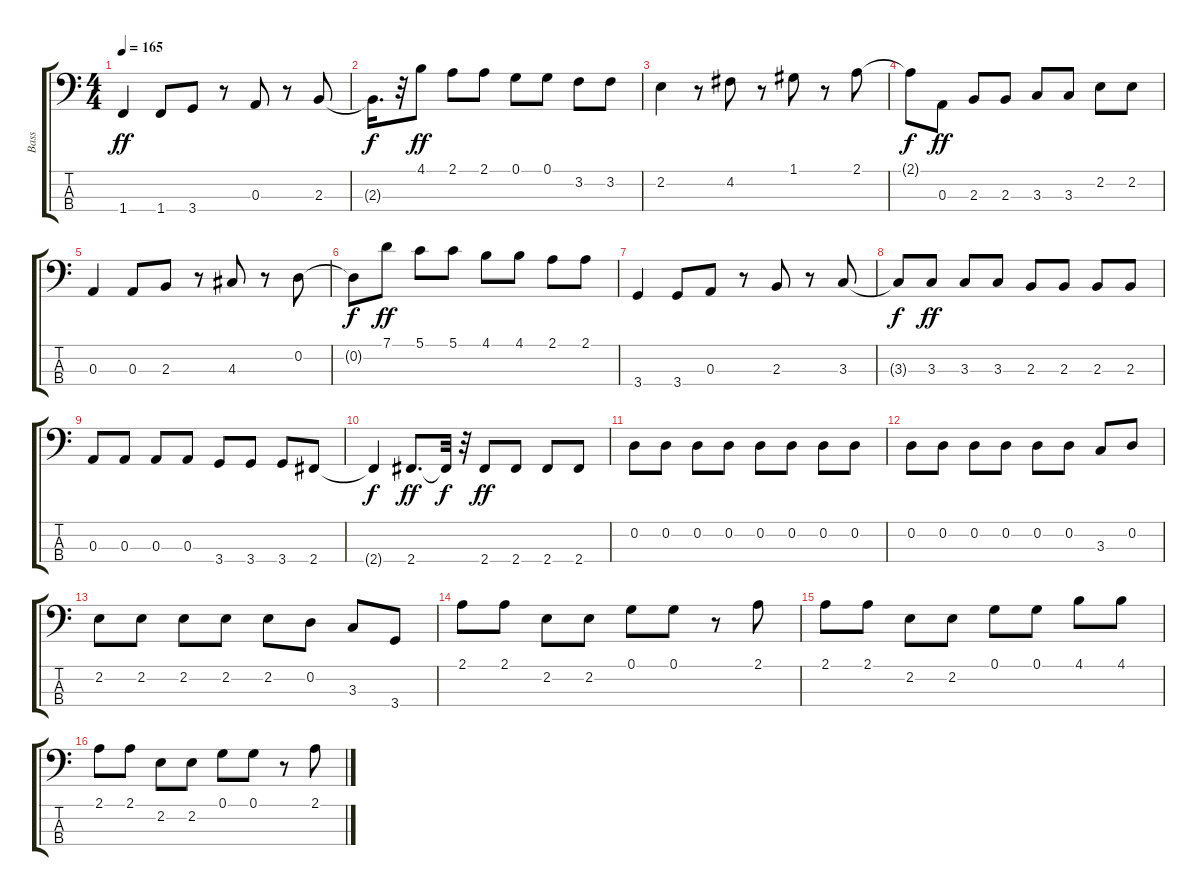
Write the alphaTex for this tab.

\track ("Bass" "Bass") {instrument electricbasspick}
\staff {score tabs}
\tuning (G2 D2 A1 E1) {hide}
\ts (4 4)
\tempo 165
\clef f4
\ks c
1.4.4{dy ff} 1.4.8 3.4.8 r.8 0.3.8 r.8 2.3.8 |
2.3{t}.16{d dy f} r.32 4.1.8{dy ff} 2.1.8 2.1.8 0.1.8 0.1.8 3.2.8 3.2.8 |
2.2.4 r.8 4.2.8 r.8 1.1.8 r.8 2.1.8 |
2.1{t}.8{dy f} 0.3.8{dy ff} 2.3.8 2.3.8 3.3.8 3.3.8 2.2.8 2.2.8 |
0.3.4 0.3.8 2.3.8 r.8 4.3.8 r.8 0.2.8 |
0.2{t}.8{dy f} 7.1.8{dy ff} 5.1.8 5.1.8 4.1.8 4.1.8 2.1.8 2.1.8 |
3.4.4 3.4.8 0.3.8 r.8 2.3.8 r.8 3.3.8 |
3.3{t}.8{dy f} 3.3.8{dy ff} 3.3.8 3.3.8 2.3.8 2.3.8 2.3.8 2.3.8 |
0.3.8 0.3.8 0.3.8 0.3.8 3.4.8 3.4.8 3.4.8 2.4.8 |
2.4{t}.4{dy f} 2.4.8{d dy ff} 2.4{t}.32{dy f} r.32 2.4.8{dy ff} 2.4.8 2.4.8 2.4.8 |
0.2.8 0.2.8 0.2.8 0.2.8 0.2.8 0.2.8 0.2.8 0.2.8 |
0.2.8 0.2.8 0.2.8 0.2.8 0.2.8 0.2.8 3.3.8 0.2.8 |
2.2.8 2.2.8 2.2.8 2.2.8 2.2.8 0.2.8 3.3.8 3.4.8 |
2.1.8 2.1.8 2.2.8 2.2.8 0.1.8 0.1.8 r.8 2.1.8 |
2.1.8 2.1.8 2.2.8 2.2.8 0.1.8 0.1.8 4.1.8 4.1.8 |
2.1.8 2.1.8 2.2.8 2.2.8 0.1.8 0.1.8 r.8 2.1.8
